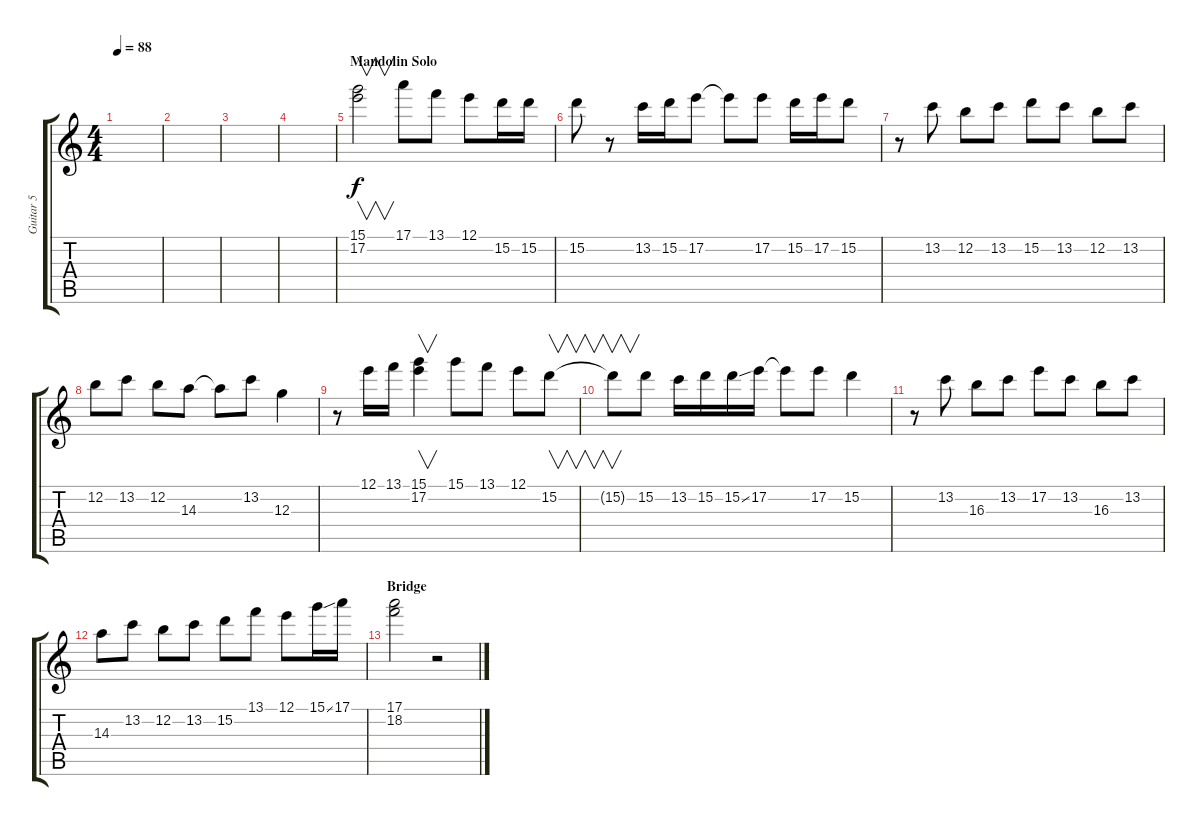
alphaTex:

\track ("Guitar 5" "Guitar 5") {instrument electricguitarmuted}
\staff {score tabs}
\tuning (E4 B3 G3 D3 A2 E2) {hide}
\ts (4 4)
\tempo 88
\clef g2
\ks c
|
|
|
|
\section ("" "Mandolin Solo")
(15.1 17.2).2{v} 17.1.8 13.1.8 12.1.8 15.2.16 15.2.16 |
15.2.8 r.8 13.2.16 15.2.16 17.2.8 17.2{t}.8 17.2.8 15.2.16 17.2.16 15.2.8 |
r.8 13.2.8 12.2.8 13.2.8 15.2.8 13.2.8 12.2.8 13.2.8 |
12.2.8 13.2.8 12.2.8 14.3.8 14.3{t}.8 13.2.8 12.3.4 |
r.8 12.1.16 13.1.16 (15.1 17.2).4{v} 15.1.8 13.1.8 12.1.8 15.2.8{v} |
15.2{t}.8{v} 15.2.8 13.2.16 15.2.16 15.2{ss}.16 17.2.16 17.2{t}.8 17.2.8 15.2.4 |
r.8 13.2.8 16.3.8 13.2.8 17.2.8 13.2.8 16.3.8 13.2.8 |
14.3.8 13.2.8 12.2.8 13.2.8 15.2.8 13.1.8 12.1.8 15.1{ss}.16 17.1.16 |
\section ("" "Bridge")
(17.1 18.2).2 r.2
